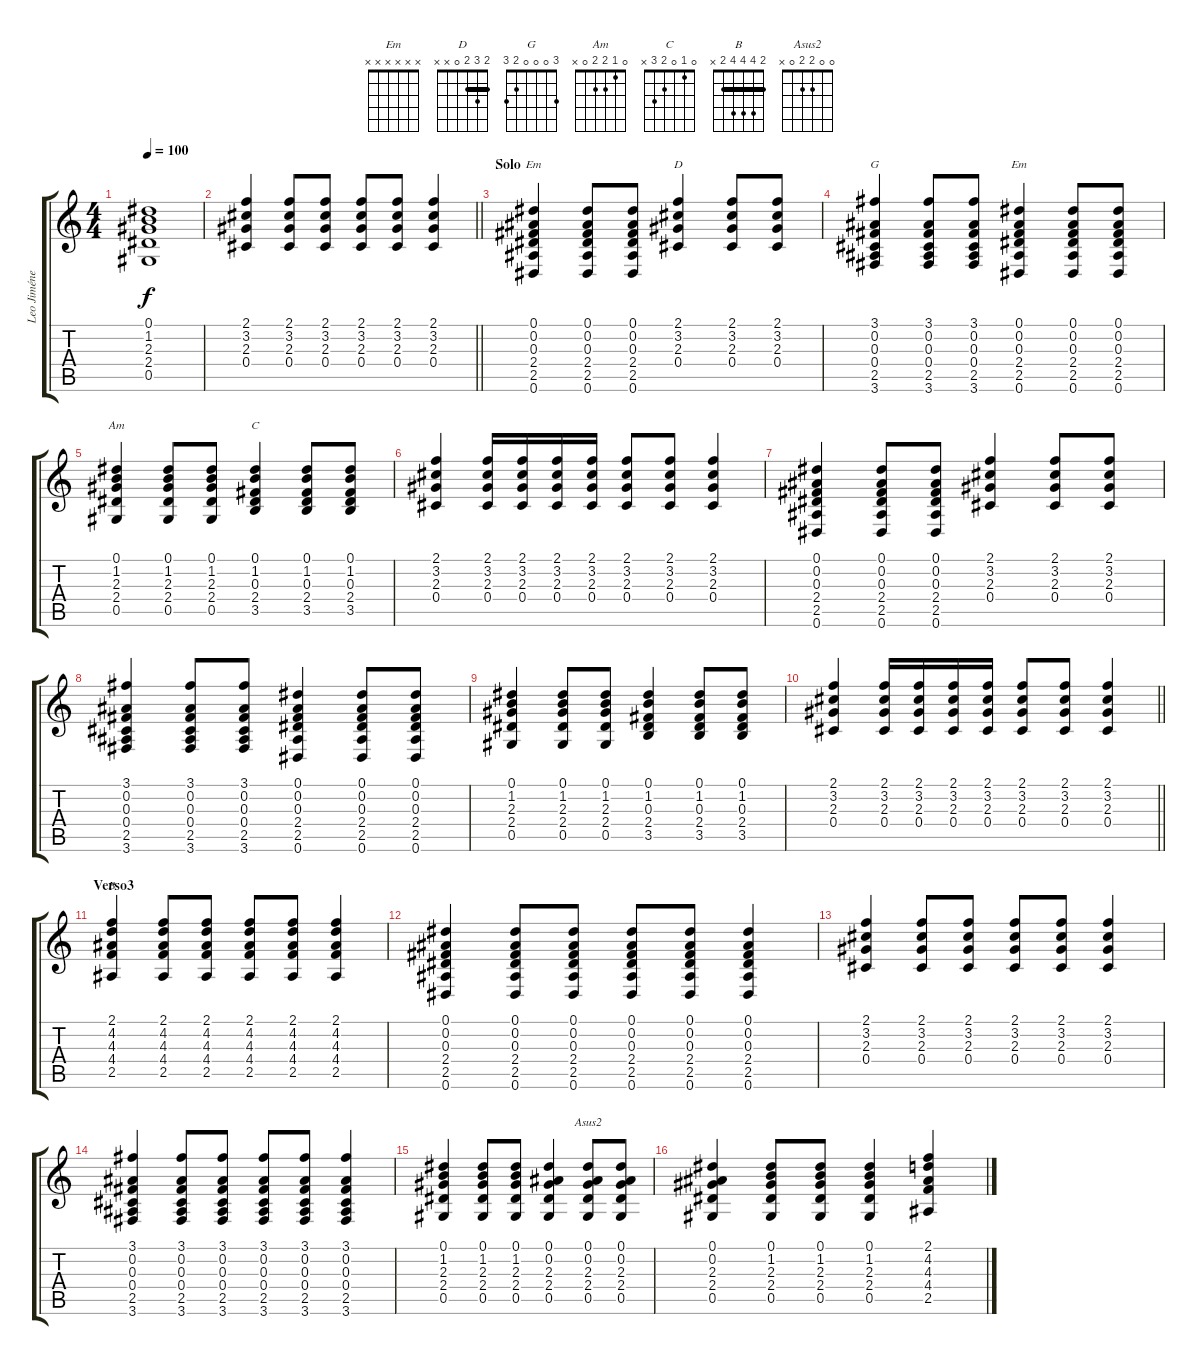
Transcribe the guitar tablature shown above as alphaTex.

\track ("Leo Jiménez" "Leo Jiméne") {instrument acousticguitarsteel}
\staff {score tabs}
\tuning (Eb4 Bb3 Gb3 Db3 Ab2 Eb2) {hide}
\chord ("Em" 0 0 0 2 2 0)
\chord ("D" 2 3 2 0 x x) {barre 2}
\chord ("G" 3 0 0 0 2 3)
\chord ("Em" x x x x x x)
\chord ("Am" 0 1 2 2 0 x)
\chord ("C" 0 1 0 2 3 x)
\chord ("B" 2 4 4 4 2 x) {barre 2}
\chord ("Asus2" 0 0 2 2 0 x)
\ts (4 4)
\tempo 100
\clef g2
\ks c
(0.1 1.2 2.3 2.4 0.5).1{dy f} |
\barLineRight lightlight
(2.1 3.2 2.3 0.4).4 (2.1 3.2 2.3 0.4).8 (2.1 3.2 2.3 0.4).8 (2.1 3.2 2.3 0.4).8 (2.1 3.2 2.3 0.4).8 (2.1 3.2 2.3 0.4).4 |
\section ("" "Solo")
(0.1 0.2 0.3 2.4 2.5 0.6).4{ch "Em" volume 12} (0.1 0.2 0.3 2.4 2.5 0.6).8 (0.1 0.2 0.3 2.4 2.5 0.6).8 (2.1 3.2 2.3 0.4).4{ch "D"} (2.1 3.2 2.3 0.4).8 (2.1 3.2 2.3 0.4).8 |
(3.1 0.2 0.3 0.4 2.5 3.6).4{ch "G"} (3.1 0.2 0.3 0.4 2.5 3.6).8 (3.1 0.2 0.3 0.4 2.5 3.6).8 (0.1 0.2 0.3 2.4 2.5 0.6).4{ch "Em"} (0.1 0.2 0.3 2.4 2.5 0.6).8 (0.1 0.2 0.3 2.4 2.5 0.6).8 |
(0.1 1.2 2.3 2.4 0.5).4{ch "Am"} (0.1 1.2 2.3 2.4 0.5).8 (0.1 1.2 2.3 2.4 0.5).8 (0.1 1.2 0.3 2.4 3.5).4{ch "C"} (0.1 1.2 0.3 2.4 3.5).8 (0.1 1.2 0.3 2.4 3.5).8 |
(2.1 3.2 2.3 0.4).4 (2.1 3.2 2.3 0.4).16 (2.1 3.2 2.3 0.4).16 (2.1 3.2 2.3 0.4).16 (2.1 3.2 2.3 0.4).16 (2.1 3.2 2.3 0.4).8 (2.1 3.2 2.3 0.4).8 (2.1 3.2 2.3 0.4).4 |
(0.1 0.2 0.3 2.4 2.5 0.6).4 (0.1 0.2 0.3 2.4 2.5 0.6).8 (0.1 0.2 0.3 2.4 2.5 0.6).8 (2.1 3.2 2.3 0.4).4 (2.1 3.2 2.3 0.4).8 (2.1 3.2 2.3 0.4).8 |
(3.1 0.2 0.3 0.4 2.5 3.6).4 (3.1 0.2 0.3 0.4 2.5 3.6).8 (3.1 0.2 0.3 0.4 2.5 3.6).8 (0.1 0.2 0.3 2.4 2.5 0.6).4 (0.1 0.2 0.3 2.4 2.5 0.6).8 (0.1 0.2 0.3 2.4 2.5 0.6).8 |
(0.1 1.2 2.3 2.4 0.5).4 (0.1 1.2 2.3 2.4 0.5).8 (0.1 1.2 2.3 2.4 0.5).8 (0.1 1.2 0.3 2.4 3.5).4 (0.1 1.2 0.3 2.4 3.5).8 (0.1 1.2 0.3 2.4 3.5).8 |
\barLineRight lightlight
(2.1 3.2 2.3 0.4).4 (2.1 3.2 2.3 0.4).16 (2.1 3.2 2.3 0.4).16 (2.1 3.2 2.3 0.4).16 (2.1 3.2 2.3 0.4).16 (2.1 3.2 2.3 0.4).8 (2.1 3.2 2.3 0.4).8 (2.1 3.2 2.3 0.4).4 |
\section ("" "Verso3")
(2.1 4.2 4.3 4.4 2.5).4{ch "B" volume 14} (2.1 4.2 4.3 4.4 2.5).8 (2.1 4.2 4.3 4.4 2.5).8 (2.1 4.2 4.3 4.4 2.5).8 (2.1 4.2 4.3 4.4 2.5).8 (2.1 4.2 4.3 4.4 2.5).4 |
(0.1 0.2 0.3 2.4 2.5 0.6).4 (0.1 0.2 0.3 2.4 2.5 0.6).8 (0.1 0.2 0.3 2.4 2.5 0.6).8 (0.1 0.2 0.3 2.4 2.5 0.6).8 (0.1 0.2 0.3 2.4 2.5 0.6).8 (0.1 0.2 0.3 2.4 2.5 0.6).4 |
(2.1 3.2 2.3 0.4).4 (2.1 3.2 2.3 0.4).8 (2.1 3.2 2.3 0.4).8 (2.1 3.2 2.3 0.4).8 (2.1 3.2 2.3 0.4).8 (2.1 3.2 2.3 0.4).4 |
(3.1 0.2 0.3 0.4 2.5 3.6).4 (3.1 0.2 0.3 0.4 2.5 3.6).8 (3.1 0.2 0.3 0.4 2.5 3.6).8 (3.1 0.2 0.3 0.4 2.5 3.6).8 (3.1 0.2 0.3 0.4 2.5 3.6).8 (3.1 0.2 0.3 0.4 2.5 3.6).4 |
(0.1 1.2 2.3 2.4 0.5).4 (0.1 1.2 2.3 2.4 0.5).8 (0.1 1.2 2.3 2.4 0.5).8 (0.1 0.2 2.3 2.4 0.5).4 (0.1 0.2 2.3 2.4 0.5).8{ch "Asus2"} (0.1 0.2 2.3 2.4 0.5).8 |
(0.1 0.2 2.3 2.4 0.5).4 (0.1 1.2 2.3 2.4 0.5).8 (0.1 1.2 2.3 2.4 0.5).8 (0.1 1.2 2.3 2.4 0.5).4 (2.1 4.2 4.3 4.4 2.5).4
